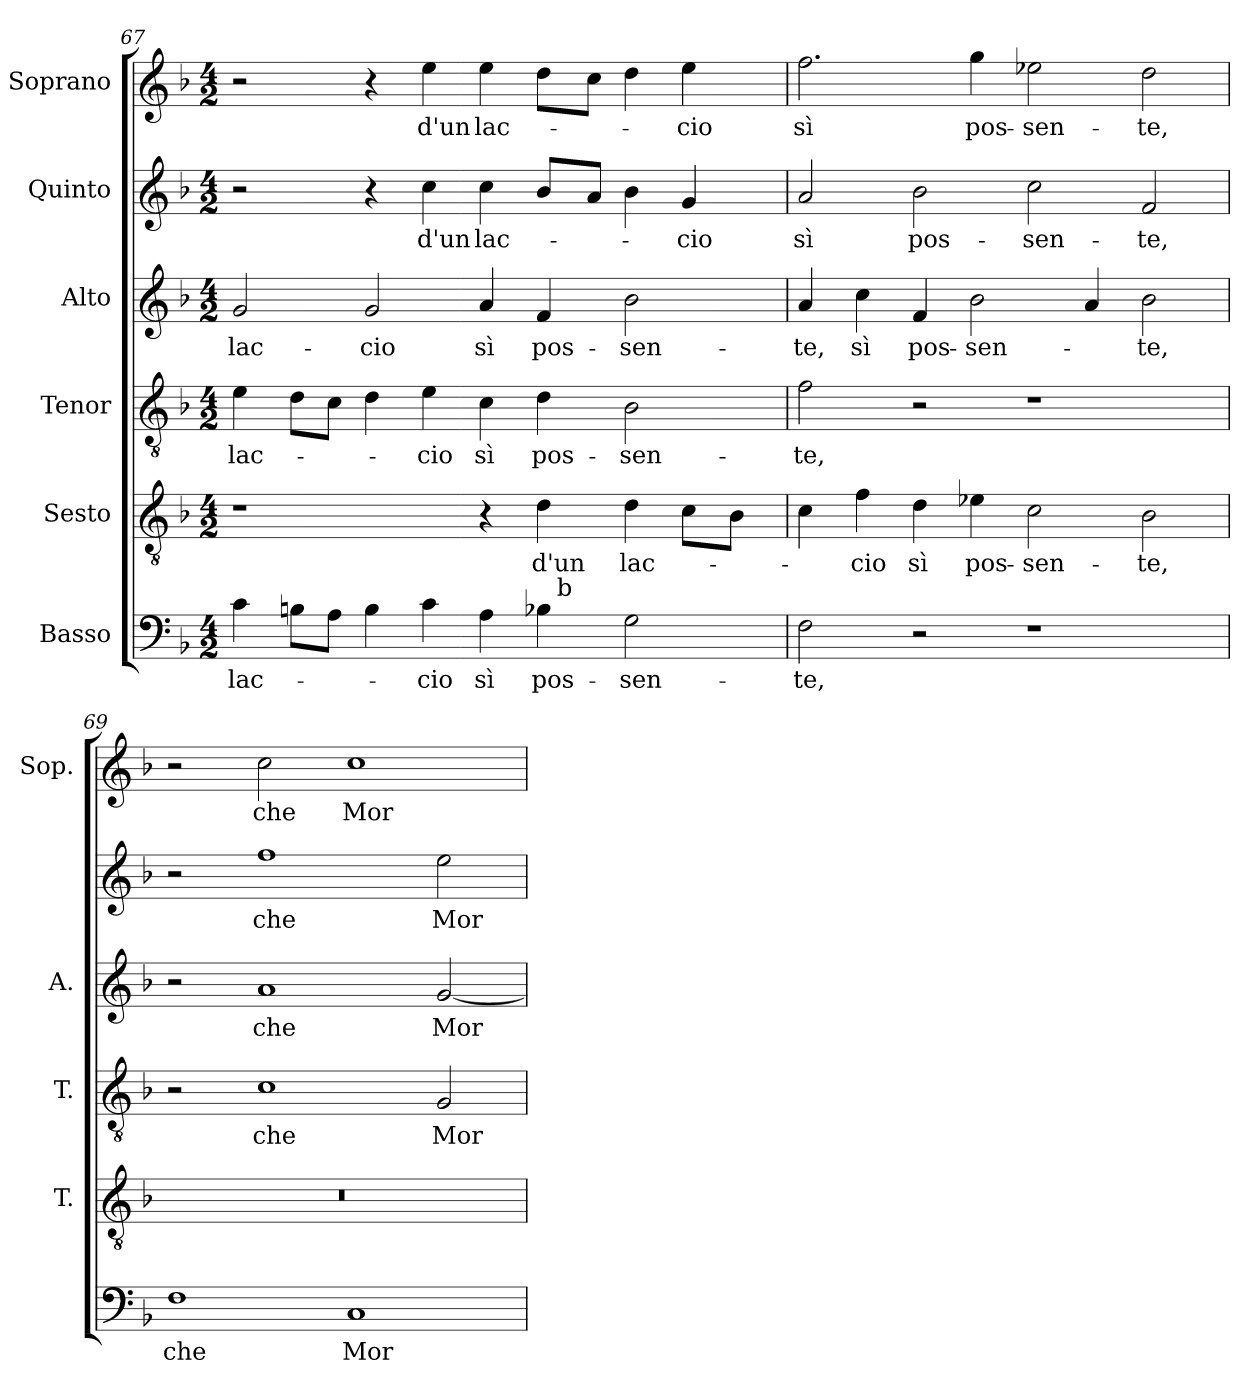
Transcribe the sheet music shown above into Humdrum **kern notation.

**kern	**text	**kern	**text	**kern	**text	**kern	**text	**kern	**text	**kern	**text
*part6	*part6	*part5	*part5	*part4	*part4	*part3	*part3	*part2	*part2	*part1	*part1
*staff6	*staff6	*staff5	*staff5	*staff4	*staff4	*staff3	*staff3	*staff2	*staff2	*staff1	*staff1
*I"Basso	*	*I"Sesto	*	*I"Tenor	*	*I"Alto	*	*I"Quinto	*	*I"Soprano	*
*	*	*I'T.	*	*I'T.	*	*I'A.	*	*	*	*I'Sop.	*
*clefF4	*	*clefGv2	*	*clefGv2	*	*clefG2	*	*clefG2	*	*clefG2	*
*	*	*ITrd7c12	*	*ITrd7c12	*	*	*	*	*	*	*
*k[b-]	*	*k[b-]	*	*k[b-]	*	*k[b-]	*	*k[b-]	*	*k[b-]	*
*F:	*	*F:	*	*F:	*	*F:	*	*F:	*	*F:	*
*M4/2	*	*M4/2	*	*M4/2	*	*M4/2	*	*M4/2	*	*M4/2	*
=67	=67	=67	=67	=67	=67	=67	=67	=67	=67	=67	=67
!	!LO:LY:b:color=#000000	!	!	!	!	!	!	!	!	!	!
!	!	!	!	!	!LO:LY:b:color=#000000	!	!	!	!	!	!
!	!	!	!	!	!	!	!LO:LY:b:color=#000000	!	!	!	!
*^	*	*	*	*	*	*	*	*	*	*	*
4ci\	1ryy	lac-	1r	.	4Ei\	lac-	2gi/	lac-	2r	.	2r	.
8Bni\L	.	.	.	.	8Di\L	.	.	.	.	.	.	.
8Ai\J	.	.	.	.	8Ci\J	.	.	.	.	.	.	.
!	!	!	!	!	!	!	!	!LO:LY:b:color=#000000	!	!	!	!
4Bi\	.	.	.	.	4Di\	.	2gi/	-cio	4r	.	4r	.
!	!	!LO:LY:b:color=#000000	!	!	!	!	!	!	!	!	!	!
!	!	!	!	!	!	!LO:LY:b:color=#000000	!	!	!	!	!	!
!	!	!	!	!	!	!	!	!	!	!LO:LY:b:color=#000000	!	!
!	!	!	!	!	!	!	!	!	!	!	!	!LO:LY:b:color=#000000
4ci\	.	-cio	.	.	4Ei\	-cio	.	.	4cci\	d'un	4eei\	d'un
!	!	!LO:LY:b:color=#000000	!	!	!	!	!	!	!	!	!	!
!	!	!	!	!	!	!LO:LY:b:color=#000000	!	!	!	!	!	!
!	!	!	!	!	!	!	!	!LO:LY:b:color=#000000	!	!	!	!
!	!	!	!	!	!	!	!	!	!	!LO:LY:b:color=#000000	!	!
!	!	!	!	!	!	!	!	!	!	!	!	!LO:LY:b:color=#000000
4Ai\	4ryy	sì	4r	.	4Ci\	sì	4ai/	sì	4cci\	lac-	4eei\	lac-
!	!	!LO:LY:b:color=#000000	!	!	!	!	!	!	!	!	!	!
!	!	!	!	!LO:LY:b:color=#000000	!	!	!	!	!	!	!	!
!	!	!	!	!	!	!LO:LY:b:color=#000000	!	!	!	!	!	!
!	!	!	!	!	!	!	!	!LO:LY:b:color=#000000	!	!	!	!
4B-i\	32ryy	pos-	4Di\	d'un	4Di\	pos-	4fi/	pos-	8b-i/L	.	8ddi\L	.
.	256ryy	.	.	.	.	.	.	.	.	.	.	.
!	!LO:TX:a:t=b	!	!	!	!	!	!	!	!	!	!	!
.	2ryy	.	.	.	.	.	.	.	.	.	.	.
.	.	.	.	.	.	.	.	.	8ai/J	.	8cci\J	.
!	!	!LO:LY:b:color=#000000	!	!	!	!	!	!	!	!	!	!
!	!	!	!	!LO:LY:b:color=#000000	!	!	!	!	!	!	!	!
!	!	!	!	!	!	!LO:LY:b:color=#000000	!	!	!	!	!	!
!	!	!	!	!	!	!	!	!LO:LY:b:color=#000000	!	!	!	!
2Gi\	.	-sen-	4Di\	lac-	2BB-i\	-sen-	2b-i\	-sen-	4b-i\	.	4ddi\	.
!	!	!	!	!	!	!	!	!	!	!LO:LY:b:color=#000000	!	!
!	!	!	!	!	!	!	!	!	!	!	!	!LO:LY:b:color=#000000
.	.	.	8Ci\L	.	.	.	.	.	4gi/	-cio	4eei\	-cio
.	8ryy	.	.	.	.	.	.	.	.	.	.	.
.	.	.	8BB-i\J	.	.	.	.	.	.	.	.	.
.	16ryy	.	.	.	.	.	.	.	.	.	.	.
.	64..ryy	.	.	.	.	.	.	.	.	.	.	.
*v	*v	*	*	*	*	*	*	*	*	*	*	*
!!LO:LB:g=z
=68	=68	=68	=68	=68	=68	=68	=68	=68	=68	=68	=68
*^	*	*	*	*	*	*	*	*	*	*	*
!	!	!LO:LY:b:color=#000000	!	!	!	!	!	!	!	!	!	!
*v	*v	*	*	*	*	*	*	*	*	*	*	*
*^	*	*	*	*	*	*	*	*	*	*	*
!	!	!	!	!	!	!LO:LY:b:color=#000000	!	!	!	!	!	!
*v	*v	*	*	*	*	*	*	*	*	*	*	*
*^	*	*	*	*	*	*	*	*	*	*	*
!	!	!	!	!	!	!	!	!LO:LY:b:color=#000000	!	!	!	!
*v	*v	*	*	*	*	*	*	*	*	*	*	*
*^	*	*	*	*	*	*	*	*	*	*	*
!	!	!	!	!	!	!	!	!	!	!LO:LY:b:color=#000000	!	!
*v	*v	*	*	*	*	*	*	*	*	*	*	*
*^	*	*	*	*	*	*	*	*	*	*	*
!	!	!	!	!	!	!	!	!	!	!	!	!LO:LY:b:color=#000000
*v	*v	*	*	*	*	*	*	*	*	*	*	*
2Fi\	-te,	4Ci\	.	2Fi\	-te,	4ai/	-te,	2ai/	sì	2.ffi\	sì
!	!	!	!LO:LY:b:color=#000000	!	!	!	!	!	!	!	!
!	!	!	!	!	!	!	!LO:LY:b:color=#000000	!	!	!	!
.	.	4Fi\	-cio	.	.	4cci\	sì	.	.	.	.
!	!	!	!LO:LY:b:color=#000000	!	!	!	!	!	!	!	!
!	!	!	!	!	!	!	!LO:LY:b:color=#000000	!	!	!	!
!	!	!	!	!	!	!	!	!	!LO:LY:b:color=#000000	!	!
2r	.	4Di\	sì	2r	.	4fi/	pos-	2b-i\	pos-	.	.
!	!	!	!LO:LY:b:color=#000000	!	!	!	!	!	!	!	!
!	!	!	!	!	!	!	!LO:LY:b:color=#000000	!	!	!	!
!	!	!	!	!	!	!	!	!	!	!	!LO:LY:b:color=#000000
.	.	4E-Xi\	pos-	.	.	2b-i\	-sen-	.	.	4ggi\	pos-
!	!	!	!LO:LY:b:color=#000000	!	!	!	!	!	!	!	!
!	!	!	!	!	!	!	!	!	!LO:LY:b:color=#000000	!	!
!	!	!	!	!	!	!	!	!	!	!	!LO:LY:b:color=#000000
1r	.	2Ci\	-sen-	1r	.	.	.	2cci\	-sen-	2ee-Xi\	-sen-
.	.	.	.	.	.	4ai/	.	.	.	.	.
!	!	!	!LO:LY:b:color=#000000	!	!	!	!	!	!	!	!
!	!	!	!	!	!	!	!LO:LY:b:color=#000000	!	!	!	!
!	!	!	!	!	!	!	!	!	!LO:LY:b:color=#000000	!	!
!	!	!	!	!	!	!	!	!	!	!	!LO:LY:b:color=#000000
.	.	2BB-i\	-te,	.	.	2b-i\	-te,	2fi/	-te,	2ddi\	-te,
=69	=69	=69	=69	=69	=69	=69	=69	=69	=69	=69	=69
!	!LO:LY:b:color=#000000	!LO:N:vis=1	!	!	!	!	!	!	!	!	!
1Fi	che	0r	.	2r	.	2r	.	2r	.	2r	.
!	!	!	!	!	!LO:LY:b:color=#000000	!	!	!	!	!	!
!	!	!	!	!	!	!	!LO:LY:b:color=#000000	!	!	!	!
!	!	!	!	!	!	!	!	!	!LO:LY:b:color=#000000	!	!
!	!	!	!	!	!	!	!	!	!	!	!LO:LY:b:color=#000000
.	.	.	.	1Ci	che	1ai	che	1ffi	che	2cci\	che
!	!LO:LY:b:color=#000000	!	!	!	!	!	!	!	!	!	!
!	!	!	!	!	!	!	!	!	!	!	!LO:LY:b:color=#000000
1Ci	Mor-	.	.	.	.	.	.	.	.	1cci	Mor-
!	!	!	!	!	!LO:LY:b:color=#000000	!	!	!	!	!	!
!	!	!	!	!	!	!	!LO:LY:b:color=#000000	!	!	!	!
!	!	!	!	!	!	!	!	!	!LO:LY:b:color=#000000	!	!
.	.	.	.	2GGi/	Mor-	[2gi/	Mor-	2eei\	Mor-	.	.
=	=	=	=	=	=	=	=	=	=	=	=
*-	*-	*-	*-	*-	*-	*-	*-	*-	*-	*-	*-
